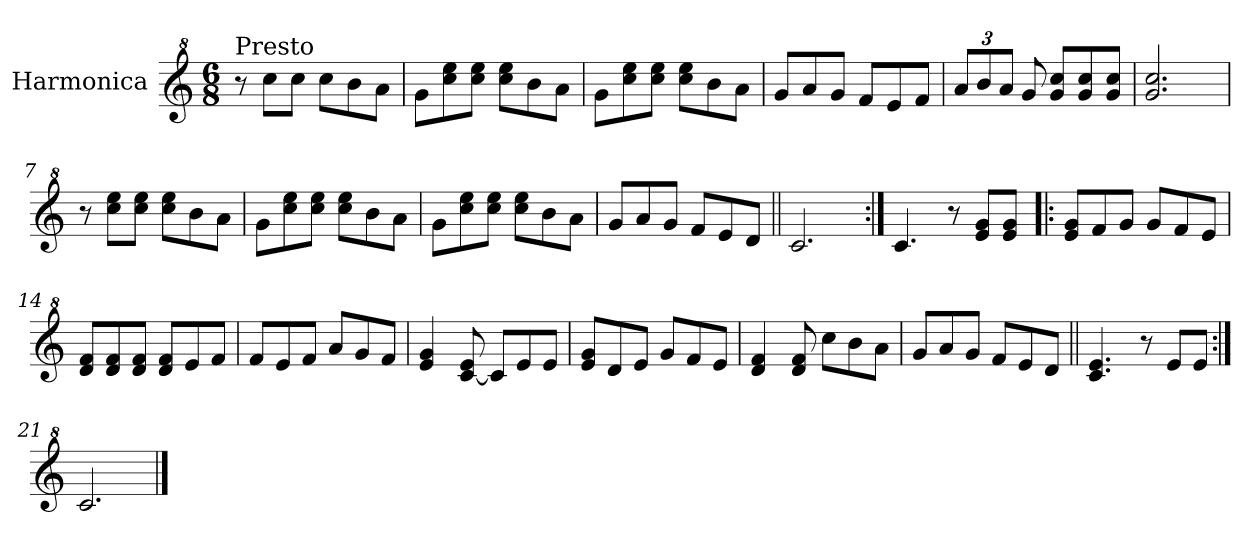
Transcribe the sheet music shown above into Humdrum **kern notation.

**kern
*part1
*staff1
*I"Harmonica
*I'Hmca
*clefG^2
*k[]
*C:
*M6/8
=1
!LO:TX:a:t=Presto
8r
8ccc\L
8ccc\J
8ccc\L
8bb\
8aa\J
=2
8gg\L
8ccc\ 8eee\
8ccc\ 8eee\J
8ccc\ 8eee\L
8bb\
8aa\J
=3
8gg\L
8ccc\ 8eee\
8ccc\ 8eee\J
8ccc\ 8eee\L
8bb\
8aa\J
=4
8gg/L
8aa/
8gg/J
8ff/L
8ee/
8ff/J
=5
*Xbrackettup
12aa/L
12bb/
12aa/J
8gg/
8gg/ 8ccc/L
8gg/ 8ccc/
8gg/ 8ccc/J
=6
2.gg/ 2.ccc/
!!LO:LB:g=z
=7
8r
8ccc\ 8eee\L
8ccc\ 8eee\J
8ccc\ 8eee\L
8bb\
8aa\J
=8
8gg\L
8ccc\ 8eee\
8ccc\ 8eee\J
8ccc\ 8eee\L
8bb\
8aa\J
=9
8gg\L
8ccc\ 8eee\
8ccc\ 8eee\J
8ccc\ 8eee\L
8bb\
8aa\J
=10
8gg/L
8aa/
8gg/J
8ff/L
8ee/
8dd/J
=11||
2.cc/
=12:|!
4.cc/
8r
8ee/ 8gg/L
8ee/ 8gg/J
=13!|:
8ee/ 8gg/L
8ff/
8gg/J
8gg/L
8ff/
8ee/J
!!LO:LB:g=z
=14
8dd/ 8ff/L
8dd/ 8ff/
8dd/ 8ff/J
8dd/ 8ff/L
8ee/
8ff/J
=15
8ff/L
8ee/
8ff/J
8aa/L
8gg/
8ff/J
=16
4ee/ 4gg/
[8cc/ 8ee/
8cc/L]
8ee/
8ee/J
=17
8ee/ 8gg/L
8dd/
8ee/J
8gg/L
8ff/
8ee/J
=18
4dd/ 4ff/
8dd/ 8ff/
8ccc\L
8bb\
8aa\J
=19
8gg/L
8aa/
8gg/J
8ff/L
8ee/
8dd/J
=20||
4.cc/ 4.ee/
8r
8ee/L
8ee/J
!!LO:LB:g=z
=21:|!
2.cc/
==
*-
